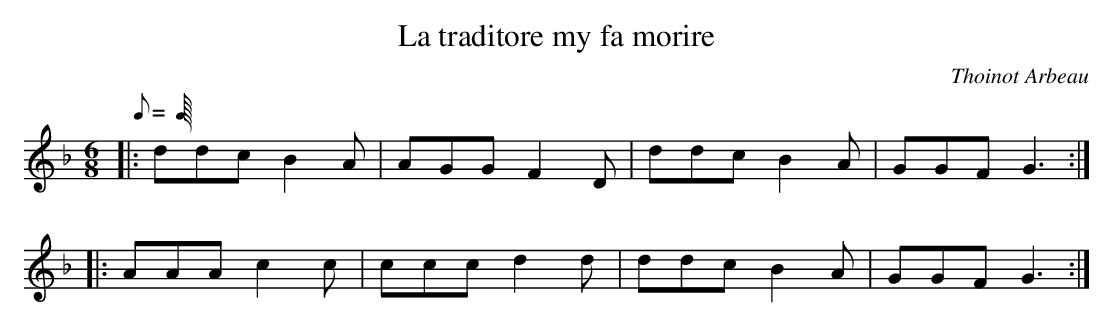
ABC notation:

X:1
T:La traditore my fa morire
C:Thoinot Arbeau
M:6/8
L:1/8
Q:C8=30
K:F
|: ddc B2 A | AGG F2 D | ddc B2 A | GGF G3 :|
|: AAA c2 c | ccc d2 d | ddc B2 A | GGF G3 :|
